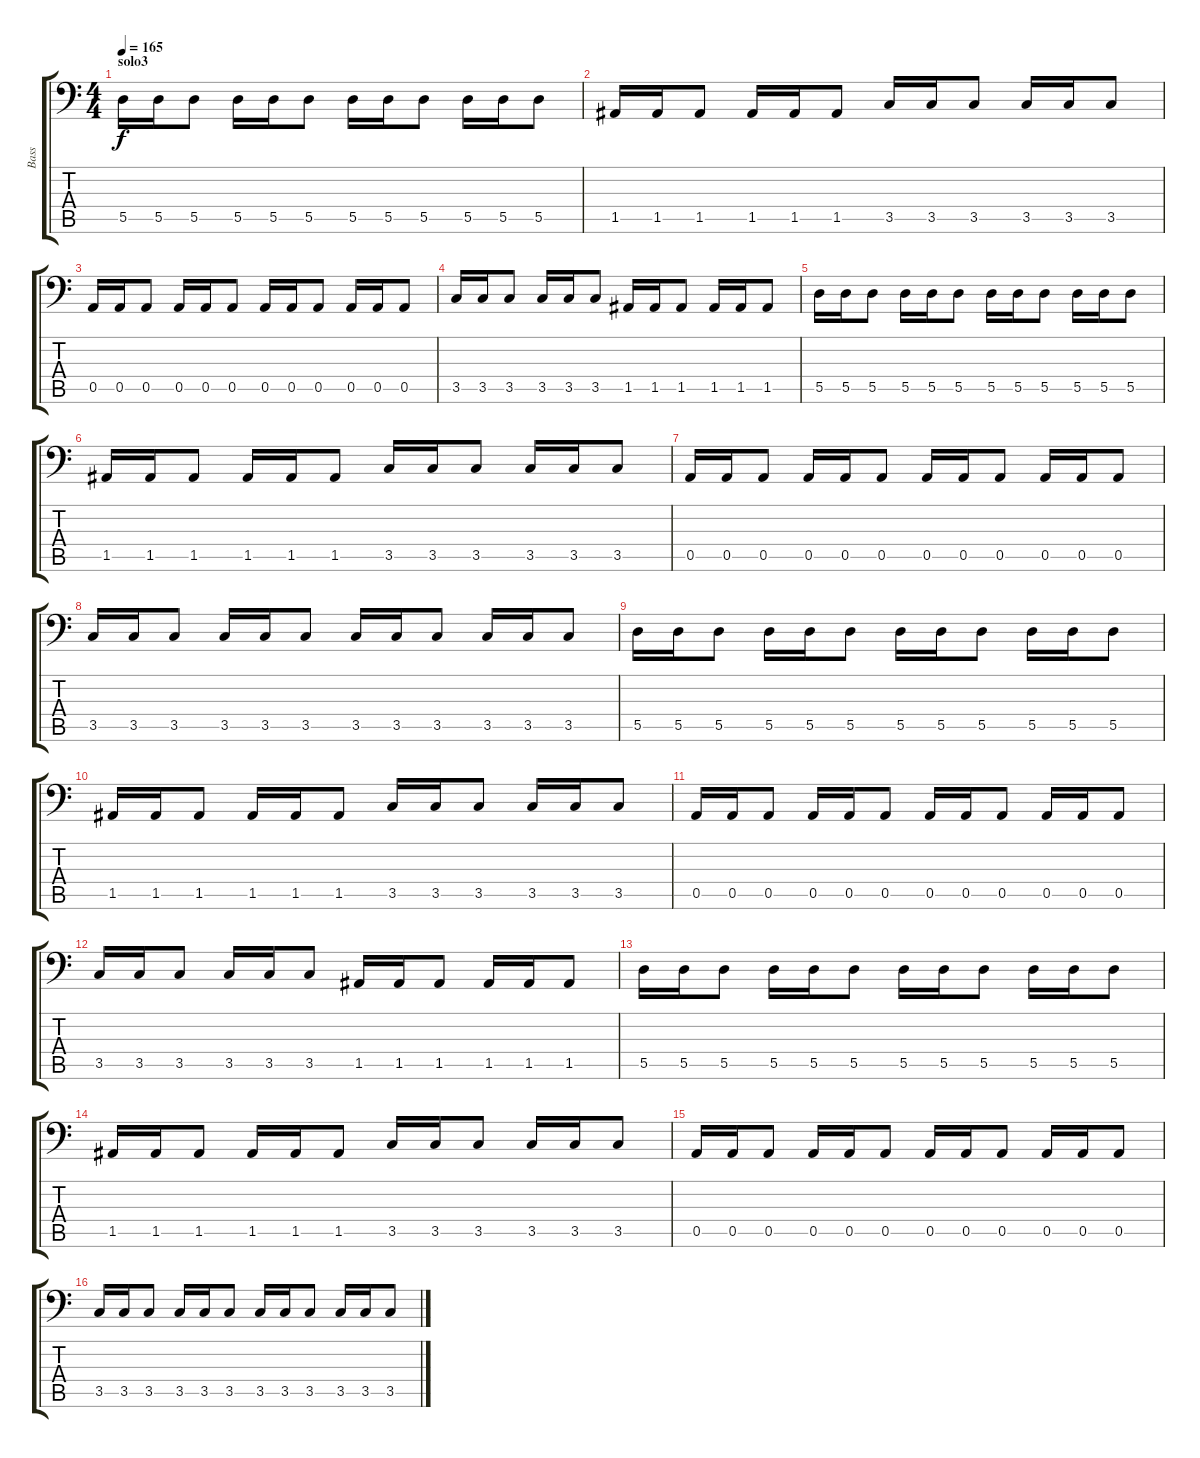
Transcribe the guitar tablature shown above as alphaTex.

\track ("Bass" "Bass") {instrument electricbassfinger}
\staff {score tabs}
\tuning (E3 B2 G2 D2 A1 E1) {hide}
\ts (4 4)
\section ("" "solo3")
\tempo 165
\clef f4
\ks c
5.5.16{dy f} 5.5.16 5.5.8 5.5.16 5.5.16 5.5.8 5.5.16 5.5.16 5.5.8 5.5.16 5.5.16 5.5.8 |
1.5.16 1.5.16 1.5.8 1.5.16 1.5.16 1.5.8 3.5.16 3.5.16 3.5.8 3.5.16 3.5.16 3.5.8 |
0.5.16 0.5.16 0.5.8 0.5.16 0.5.16 0.5.8 0.5.16 0.5.16 0.5.8 0.5.16 0.5.16 0.5.8 |
3.5.16 3.5.16 3.5.8 3.5.16 3.5.16 3.5.8 1.5.16 1.5.16 1.5.8 1.5.16 1.5.16 1.5.8 |
5.5.16 5.5.16 5.5.8 5.5.16 5.5.16 5.5.8 5.5.16 5.5.16 5.5.8 5.5.16 5.5.16 5.5.8 |
1.5.16 1.5.16 1.5.8 1.5.16 1.5.16 1.5.8 3.5.16 3.5.16 3.5.8 3.5.16 3.5.16 3.5.8 |
0.5.16 0.5.16 0.5.8 0.5.16 0.5.16 0.5.8 0.5.16 0.5.16 0.5.8 0.5.16 0.5.16 0.5.8 |
3.5.16 3.5.16 3.5.8 3.5.16 3.5.16 3.5.8 3.5.16 3.5.16 3.5.8 3.5.16 3.5.16 3.5.8 |
5.5.16 5.5.16 5.5.8 5.5.16 5.5.16 5.5.8 5.5.16 5.5.16 5.5.8 5.5.16 5.5.16 5.5.8 |
1.5.16 1.5.16 1.5.8 1.5.16 1.5.16 1.5.8 3.5.16 3.5.16 3.5.8 3.5.16 3.5.16 3.5.8 |
0.5.16 0.5.16 0.5.8 0.5.16 0.5.16 0.5.8 0.5.16 0.5.16 0.5.8 0.5.16 0.5.16 0.5.8 |
3.5.16 3.5.16 3.5.8 3.5.16 3.5.16 3.5.8 1.5.16 1.5.16 1.5.8 1.5.16 1.5.16 1.5.8 |
5.5.16 5.5.16 5.5.8 5.5.16 5.5.16 5.5.8 5.5.16 5.5.16 5.5.8 5.5.16 5.5.16 5.5.8 |
1.5.16 1.5.16 1.5.8 1.5.16 1.5.16 1.5.8 3.5.16 3.5.16 3.5.8 3.5.16 3.5.16 3.5.8 |
0.5.16 0.5.16 0.5.8 0.5.16 0.5.16 0.5.8 0.5.16 0.5.16 0.5.8 0.5.16 0.5.16 0.5.8 |
3.5.16 3.5.16 3.5.8 3.5.16 3.5.16 3.5.8 3.5.16 3.5.16 3.5.8 3.5.16 3.5.16 3.5.8
